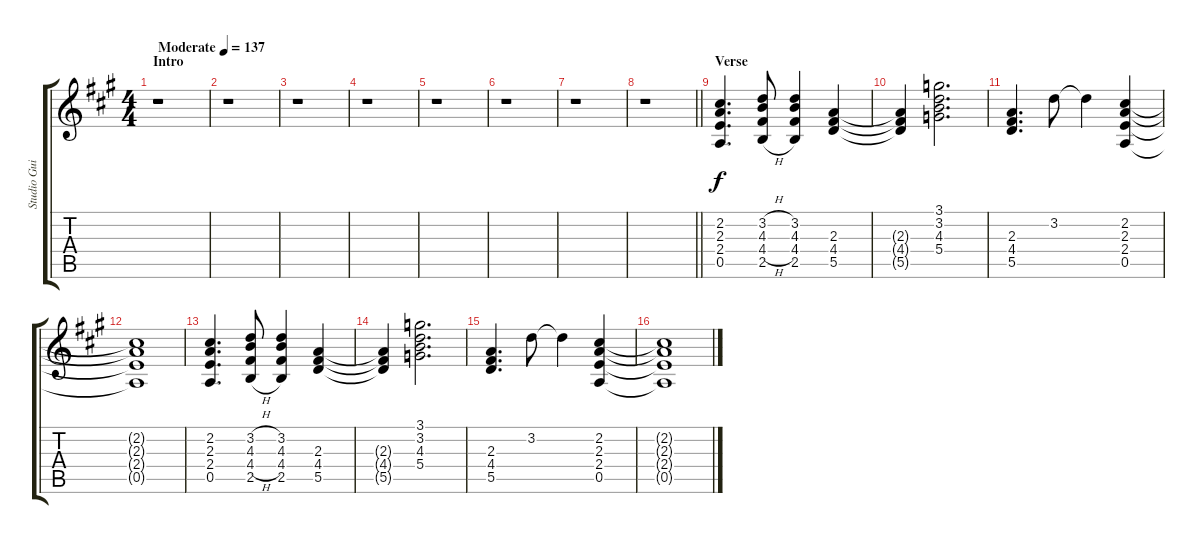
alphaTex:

\track ("Studio Guitar" "Studio Gui") {instrument electricguitarclean}
\staff {score tabs}
\tuning (E4 B3 G3 D3 A2 E2) {hide}
\ts (4 4)
\section ("" "Intro")
\tempo (137 "Moderate")
\clef g2
\ks a
r.1{dy f instrument electricguitarclean} |
r.1 |
r.1 |
r.1 |
r.1 |
r.1 |
r.1 |
\barLineRight lightlight
r.1 |
\section ("" "Verse")
(2.2 2.3 2.4 0.5).4{d volume 11} (3.2{h} 4.3{h} 4.4{h} 2.5{h}).8 (3.2 4.3 4.4 2.5).4 (2.3 4.4 5.5).4 |
(2.3{t} 4.4{t} 5.5{t}).4 (3.1 3.2 4.3 5.4).2{d} |
(2.3 4.4 5.5).4{d} 3.2.8 3.2{t}.4 (2.2 2.3 2.4 0.5).4 |
(2.2{t} 2.3{t} 2.4{t} 0.5{t}).1 |
(2.2 2.3 2.4 0.5).4{d} (3.2{h} 4.3{h} 4.4{h} 2.5{h}).8 (3.2 4.3 4.4 2.5).4 (2.3 4.4 5.5).4 |
(2.3{t} 4.4{t} 5.5{t}).4 (3.1 3.2 4.3 5.4).2{d} |
(2.3 4.4 5.5).4{d} 3.2.8 3.2{t}.4 (2.2 2.3 2.4 0.5).4 |
(2.2{t} 2.3{t} 2.4{t} 0.5{t}).1
